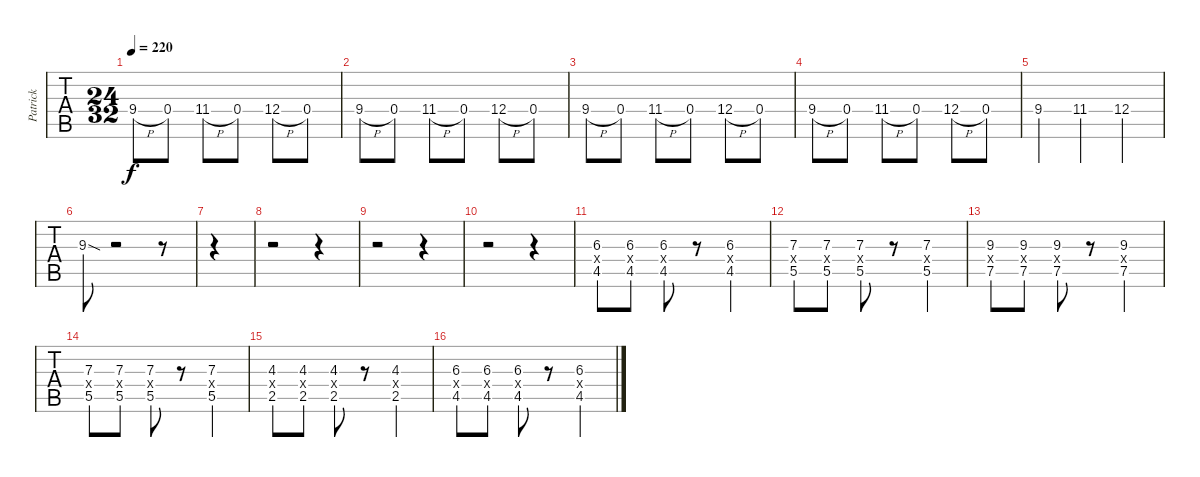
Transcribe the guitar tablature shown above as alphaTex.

\track ("Patrick" "Patrick") {instrument electricguitarjazz}
\staff {tabs}
\tuning (E4 B3 G3 D3 A2 D2) {hide}
\ts (24 32)
\tempo 220
\clef g2
\ks c
9.4{h}.8{dy f} 0.4.8 11.4{h}.8 0.4.8 12.4{h}.8 0.4.8 |
9.4{h}.8 0.4.8 11.4{h}.8 0.4.8 12.4{h}.8 0.4.8 |
9.4{h}.8 0.4.8 11.4{h}.8 0.4.8 12.4{h}.8 0.4.8 |
9.4{h}.8 0.4.8 11.4{h}.8 0.4.8 12.4{h}.8 0.4.8 |
9.4.4 11.4.4 12.4.4 |
9.3{sod}.8 r.2 r.8 |
|
r.2 r.4 |
r.2 r.4 |
r.2 r.4 |
(6.3 1.4{x} 4.5).8 (6.3 1.4{x} 4.5).8 (6.3 1.4{x} 4.5).8 r.8 (6.3 1.4{x} 4.5).4 |
(7.3 1.4{x} 5.5).8 (7.3 1.4{x} 5.5).8 (7.3 1.4{x} 5.5).8 r.8 (7.3 1.4{x} 5.5).4 |
(9.3 1.4{x} 7.5).8 (9.3 1.4{x} 7.5).8 (9.3 1.4{x} 7.5).8 r.8 (9.3 1.4{x} 7.5).4 |
(7.3 1.4{x} 5.5).8 (7.3 1.4{x} 5.5).8 (7.3 1.4{x} 5.5).8 r.8 (7.3 1.4{x} 5.5).4 |
(4.3 1.4{x} 2.5).8 (4.3 1.4{x} 2.5).8 (4.3 1.4{x} 2.5).8 r.8 (4.3 1.4{x} 2.5).4 |
(6.3 1.4{x} 4.5).8 (6.3 1.4{x} 4.5).8 (6.3 1.4{x} 4.5).8 r.8 (6.3 1.4{x} 4.5).4
